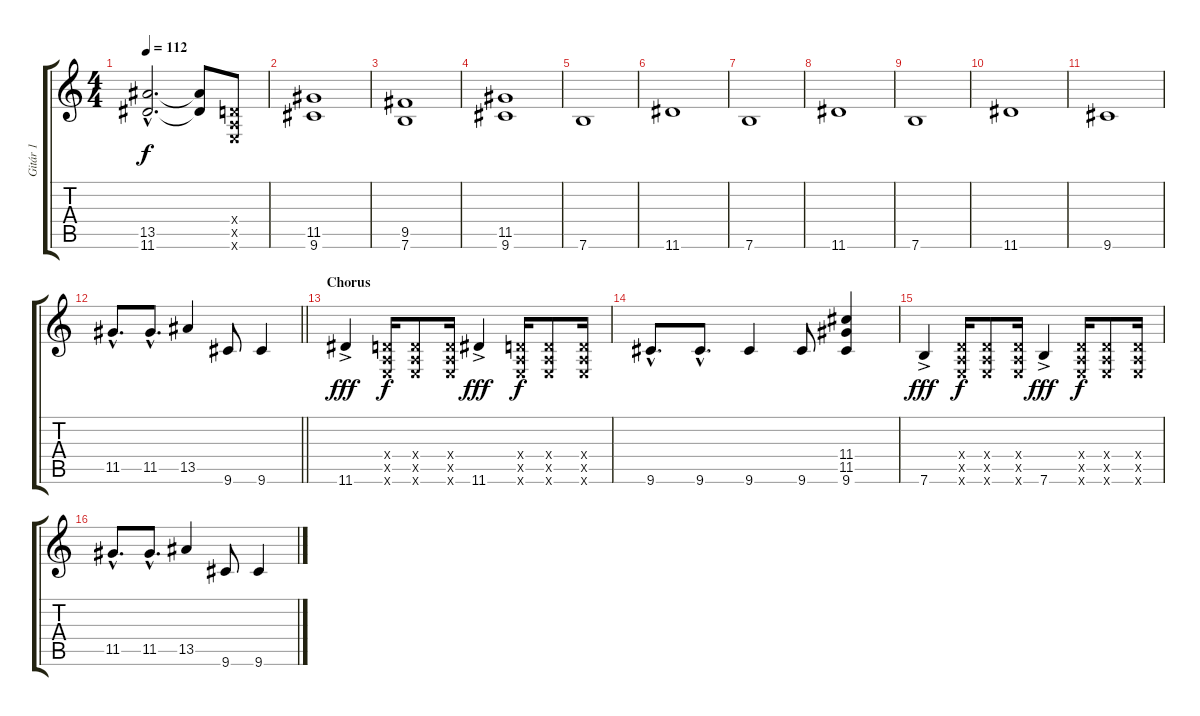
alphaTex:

\track ("Gitár 1" "Gitár 1") {instrument distortionguitar}
\staff {score tabs}
\tuning (E4 B3 G3 D3 A2 E2) {hide}
\ts (4 4)
\tempo 112
\clef g2
\ks c
(13.5{hac} 11.6{hac}).2{d dy f} (13.5{t} 11.6{t}).8 (0.4{x} 0.5{x} 0.6{x}).8 |
(11.5 9.6).1 |
(9.5 7.6).1 |
(11.5 9.6).1 |
7.6.1 |
11.6.1 |
7.6.1 |
11.6.1 |
7.6.1 |
11.6.1 |
9.6.1 |
\barLineRight lightlight
11.5{hac}.8{d} 11.5{hac}.8{d} 13.5.4 9.6.8 9.6.4 |
\section ("" "Chorus")
11.6{ac}.4{dy fff} (0.4{x} 0.5{x} 0.6{x}).16{dy f} (0.4{x} 0.5{x} 0.6{x}).8 (0.4{x} 0.5{x} 0.6{x}).16 11.6{ac}.4{dy fff} (0.4{x} 0.5{x} 0.6{x}).16{dy f} (0.4{x} 0.5{x} 0.6{x}).8 (0.4{x} 0.5{x} 0.6{x}).16 |
9.6{hac}.8{d} 9.6{hac}.8{d} 9.6.4 9.6.8 (11.4 11.5 9.6).4 |
7.6{ac}.4{dy fff} (0.4{x} 0.5{x} 0.6{x}).16{dy f} (0.4{x} 0.5{x} 0.6{x}).8 (0.4{x} 0.5{x} 0.6{x}).16 7.6{ac}.4{dy fff} (0.4{x} 0.5{x} 0.6{x}).16{dy f} (0.4{x} 0.5{x} 0.6{x}).8 (0.4{x} 0.5{x} 0.6{x}).16 |
11.5{hac}.8{d} 11.5{hac}.8{d} 13.5.4 9.6.8 9.6.4
